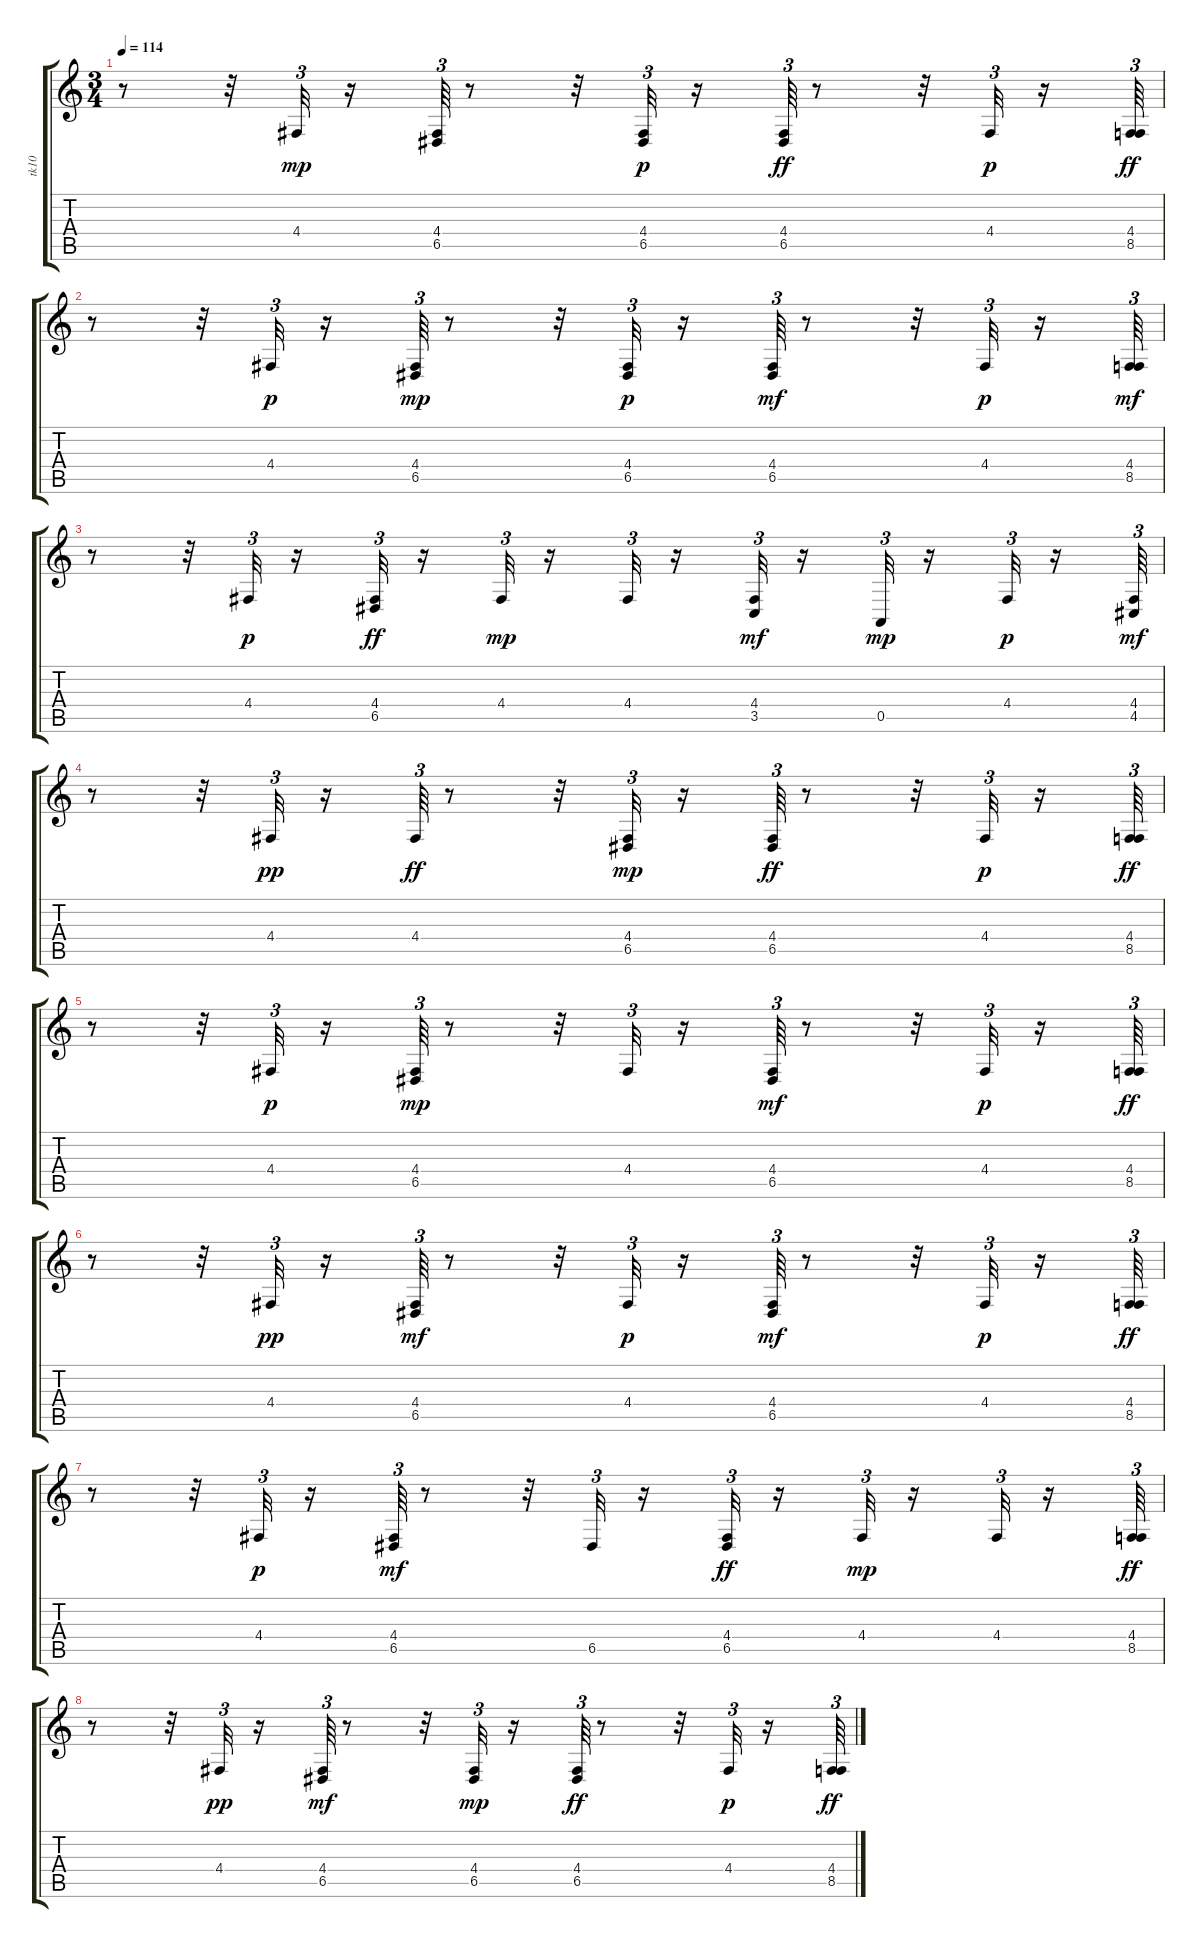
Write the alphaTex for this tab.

\track ("tk10" "tk10") {instrument acousticgrandpiano}
\staff {score tabs}
\tuning (E4 B3 G3 D3 A2 E2) {hide}
\ts (3 4)
\tempo 114
\clef g2
\ks c
r.8{dy ff} r.32 4.4.32{tu (3 2) dy mp} r.16 (4.4 6.5).64{tu (3 2)} r.8 r.32 (4.4 6.5).32{tu (3 2) dy p} r.16 (4.4 6.5).64{tu (3 2) dy ff} r.8 r.32 4.4.32{tu (3 2) dy p} r.16 (4.4 8.5).64{tu (3 2) dy ff} |
r.8 r.32 4.4.32{tu (3 2) dy p} r.16 (4.4 6.5).64{tu (3 2) dy mp} r.8 r.32 (4.4 6.5).32{tu (3 2) dy p} r.16 (4.4 6.5).64{tu (3 2) dy mf} r.8 r.32 4.4.32{tu (3 2) dy p} r.16 (4.4 8.5).64{tu (3 2) dy mf} |
r.8 r.32 4.4.32{tu (3 2) dy p} r.16 (4.4 6.5).32{tu (3 2) dy ff} r.16 4.4.32{tu (3 2) dy mp} r.16 4.4.32{tu (3 2)} r.16 (4.4 3.5).32{tu (3 2) dy mf} r.16 0.5.32{tu (3 2) dy mp} r.16 4.4.32{tu (3 2) dy p} r.16 (4.4 4.5).64{tu (3 2) dy mf} |
r.8 r.32 4.4.32{tu (3 2) dy pp} r.16 4.4.64{tu (3 2) dy ff} r.8 r.32 (4.4 6.5).32{tu (3 2) dy mp} r.16 (4.4 6.5).64{tu (3 2) dy ff} r.8 r.32 4.4.32{tu (3 2) dy p} r.16 (4.4 8.5).64{tu (3 2) dy ff} |
r.8 r.32 4.4.32{tu (3 2) dy p} r.16 (4.4 6.5).64{tu (3 2) dy mp} r.8 r.32 4.4.32{tu (3 2)} r.16 (4.4 6.5).64{tu (3 2) dy mf} r.8 r.32 4.4.32{tu (3 2) dy p} r.16 (4.4 8.5).64{tu (3 2) dy ff} |
r.8 r.32 4.4.32{tu (3 2) dy pp} r.16 (4.4 6.5).64{tu (3 2) dy mf} r.8 r.32 4.4.32{tu (3 2) dy p} r.16 (4.4 6.5).64{tu (3 2) dy mf} r.8 r.32 4.4.32{tu (3 2) dy p} r.16 (4.4 8.5).64{tu (3 2) dy ff} |
r.8 r.32 4.4.32{tu (3 2) dy p} r.16 (4.4 6.5).64{tu (3 2) dy mf} r.8 r.32 6.5.32{tu (3 2)} r.16 (4.4 6.5).32{tu (3 2) dy ff} r.16 4.4.32{tu (3 2) dy mp} r.16 4.4.32{tu (3 2)} r.16 (4.4 8.5).64{tu (3 2) dy ff} |
r.8 r.32 4.4.32{tu (3 2) dy pp} r.16 (4.4 6.5).64{tu (3 2) dy mf} r.8 r.32 (4.4 6.5).32{tu (3 2) dy mp} r.16 (4.4 6.5).64{tu (3 2) dy ff} r.8 r.32 4.4.32{tu (3 2) dy p} r.16 (4.4 8.5).64{tu (3 2) dy ff}
